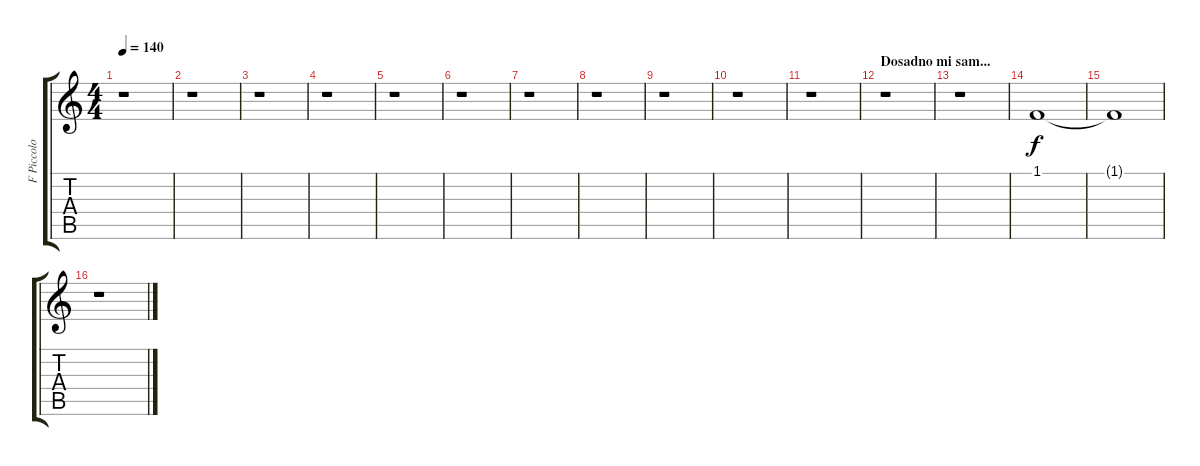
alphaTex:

\track ("F Piccolo" "F Piccolo") {instrument piccolo}
\staff {score tabs}
\tuning (E4 B3 G3 D3 A2 E2) {hide}
\ts (4 4)
\tempo 140
\clef g2
\ks c
r.1{dy f} |
r.1 |
r.1 |
r.1 |
r.1 |
r.1 |
r.1 |
r.1 |
r.1 |
r.1 |
r.1 |
\section ("" "Dosadno mi sam...")
r.1 |
r.1 |
1.1.1 |
1.1{t}.1 |
r.1
